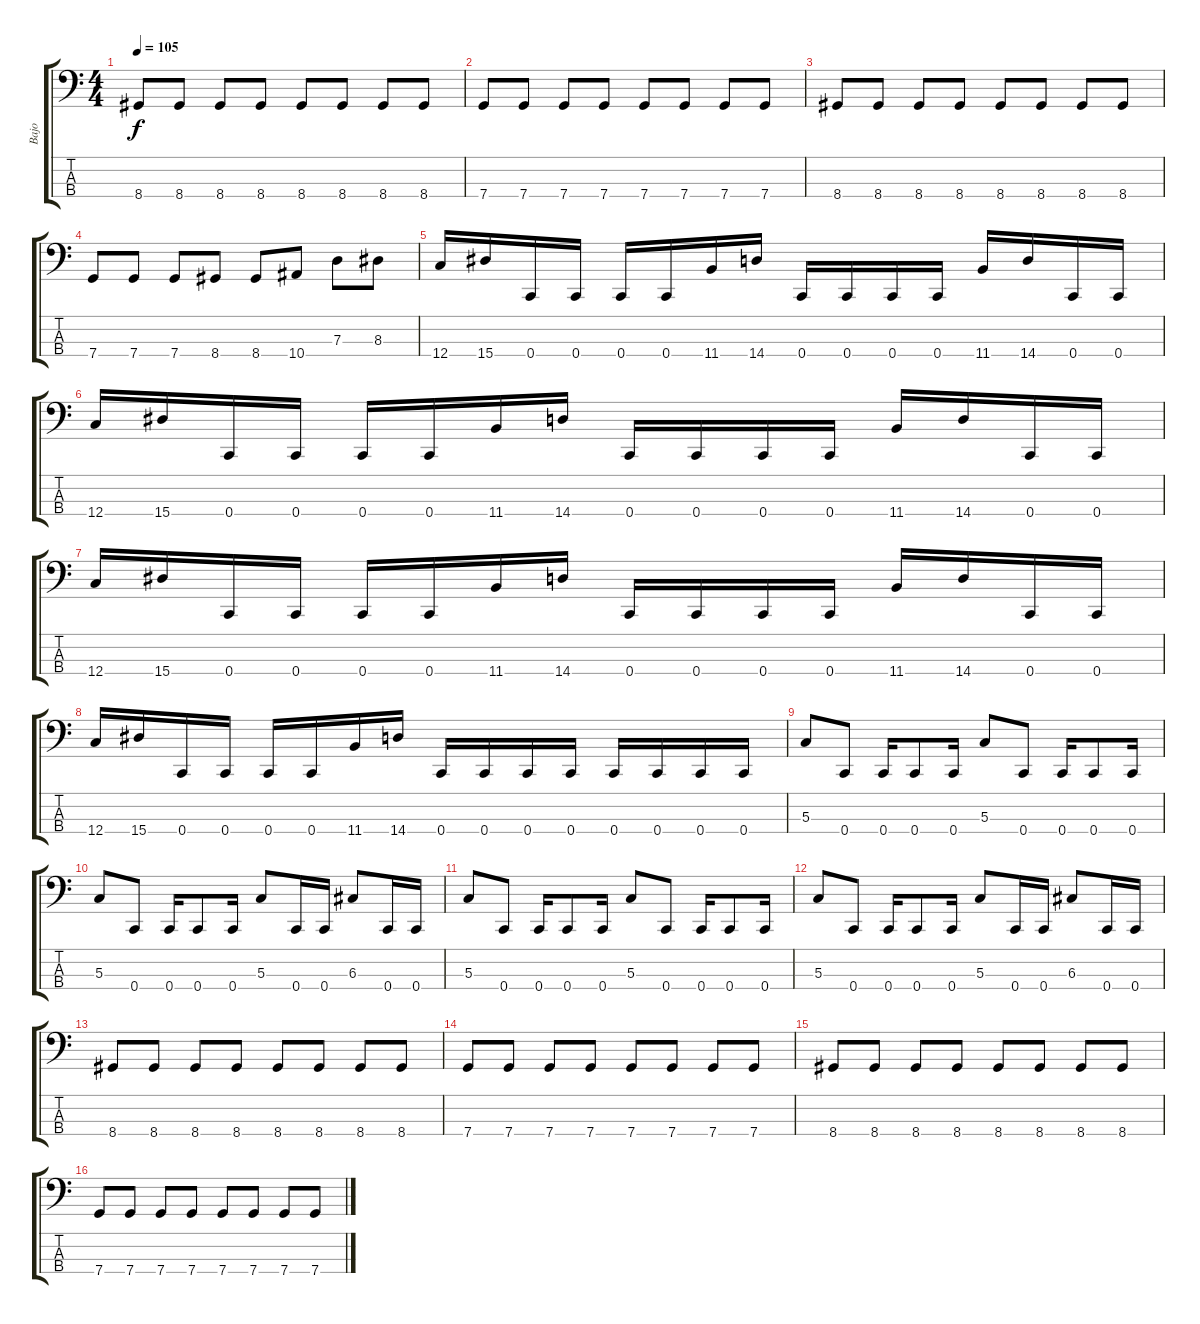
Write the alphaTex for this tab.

\track ("Bajo" "Bajo") {instrument electricbasspick}
\staff {score tabs}
\tuning (F2 C2 G1 C1) {hide}
\ts (4 4)
\tempo 105
\clef f4
\ks c
8.4.8{dy f} 8.4.8 8.4.8 8.4.8 8.4.8 8.4.8 8.4.8 8.4.8 |
7.4.8 7.4.8 7.4.8 7.4.8 7.4.8 7.4.8 7.4.8 7.4.8 |
8.4.8 8.4.8 8.4.8 8.4.8 8.4.8 8.4.8 8.4.8 8.4.8 |
7.4.8 7.4.8 7.4.8 8.4.8 8.4.8 10.4.8 7.3.8 8.3.8 |
12.4.16 15.4.16 0.4.16 0.4.16 0.4.16 0.4.16 11.4.16 14.4.16 0.4.16 0.4.16 0.4.16 0.4.16 11.4.16 14.4.16 0.4.16 0.4.16 |
12.4.16 15.4.16 0.4.16 0.4.16 0.4.16 0.4.16 11.4.16 14.4.16 0.4.16 0.4.16 0.4.16 0.4.16 11.4.16 14.4.16 0.4.16 0.4.16 |
12.4.16 15.4.16 0.4.16 0.4.16 0.4.16 0.4.16 11.4.16 14.4.16 0.4.16 0.4.16 0.4.16 0.4.16 11.4.16 14.4.16 0.4.16 0.4.16 |
12.4.16 15.4.16 0.4.16 0.4.16 0.4.16 0.4.16 11.4.16 14.4.16 0.4.16 0.4.16 0.4.16 0.4.16 0.4.16 0.4.16 0.4.16 0.4.16 |
5.3.8 0.4.8 0.4.16 0.4.8 0.4.16 5.3.8 0.4.8 0.4.16 0.4.8 0.4.16 |
5.3.8 0.4.8 0.4.16 0.4.8 0.4.16 5.3.8 0.4.16 0.4.16 6.3.8 0.4.16 0.4.16 |
5.3.8 0.4.8 0.4.16 0.4.8 0.4.16 5.3.8 0.4.8 0.4.16 0.4.8 0.4.16 |
5.3.8 0.4.8 0.4.16 0.4.8 0.4.16 5.3.8 0.4.16 0.4.16 6.3.8 0.4.16 0.4.16 |
8.4.8 8.4.8 8.4.8 8.4.8 8.4.8 8.4.8 8.4.8 8.4.8 |
7.4.8 7.4.8 7.4.8 7.4.8 7.4.8 7.4.8 7.4.8 7.4.8 |
8.4.8 8.4.8 8.4.8 8.4.8 8.4.8 8.4.8 8.4.8 8.4.8 |
7.4.8 7.4.8 7.4.8 7.4.8 7.4.8 7.4.8 7.4.8 7.4.8
